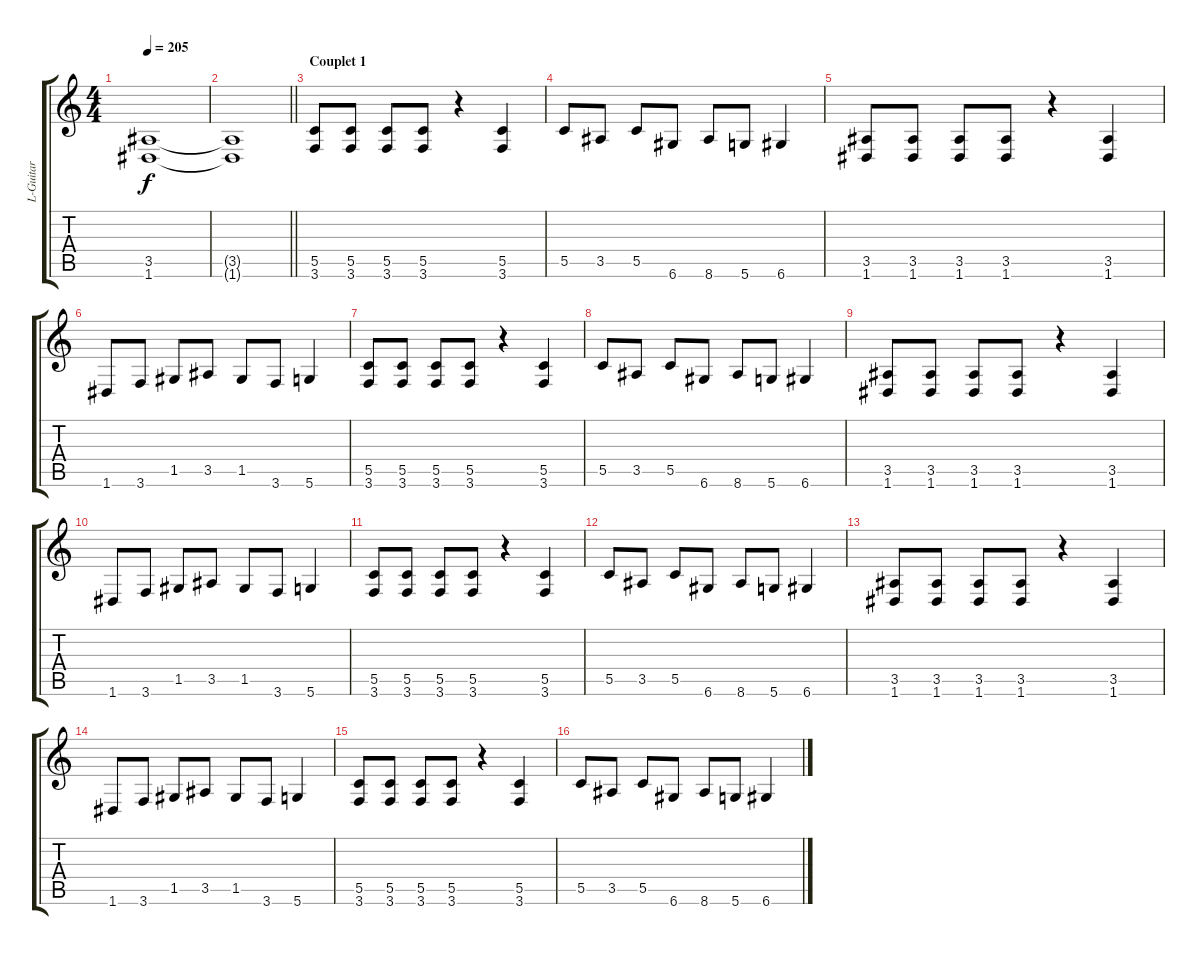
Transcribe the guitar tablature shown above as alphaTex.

\track ("L-Guitar" "L-Guitar") {instrument distortionguitar}
\staff {score tabs}
\tuning (D4 A3 F3 C3 G2 D2) {hide}
\ts (4 4)
\tempo 205
\clef g2
\ks c
(3.5 1.6).1{dy f} |
\barLineRight lightlight
(3.5{t} 1.6{t}).1 |
\section ("" "Couplet 1")
(5.5 3.6).8 (5.5 3.6).8 (5.5 3.6).8 (5.5 3.6).8 r.4 (5.5 3.6).4 |
5.5.8 3.5.8 5.5.8 6.6.8 8.6.8 5.6.8 6.6.4 |
(3.5 1.6).8 (3.5 1.6).8 (3.5 1.6).8 (3.5 1.6).8 r.4 (3.5 1.6).4 |
1.6.8 3.6.8 1.5.8 3.5.8 1.5.8 3.6.8 5.6.4 |
(5.5 3.6).8 (5.5 3.6).8 (5.5 3.6).8 (5.5 3.6).8 r.4 (5.5 3.6).4 |
5.5.8 3.5.8 5.5.8 6.6.8 8.6.8 5.6.8 6.6.4 |
(3.5 1.6).8 (3.5 1.6).8 (3.5 1.6).8 (3.5 1.6).8 r.4 (3.5 1.6).4 |
1.6.8 3.6.8 1.5.8 3.5.8 1.5.8 3.6.8 5.6.4 |
(5.5 3.6).8 (5.5 3.6).8 (5.5 3.6).8 (5.5 3.6).8 r.4 (5.5 3.6).4 |
5.5.8 3.5.8 5.5.8 6.6.8 8.6.8 5.6.8 6.6.4 |
(3.5 1.6).8 (3.5 1.6).8 (3.5 1.6).8 (3.5 1.6).8 r.4 (3.5 1.6).4 |
1.6.8 3.6.8 1.5.8 3.5.8 1.5.8 3.6.8 5.6.4 |
(5.5 3.6).8 (5.5 3.6).8 (5.5 3.6).8 (5.5 3.6).8 r.4 (5.5 3.6).4 |
5.5.8 3.5.8 5.5.8 6.6.8 8.6.8 5.6.8 6.6.4
